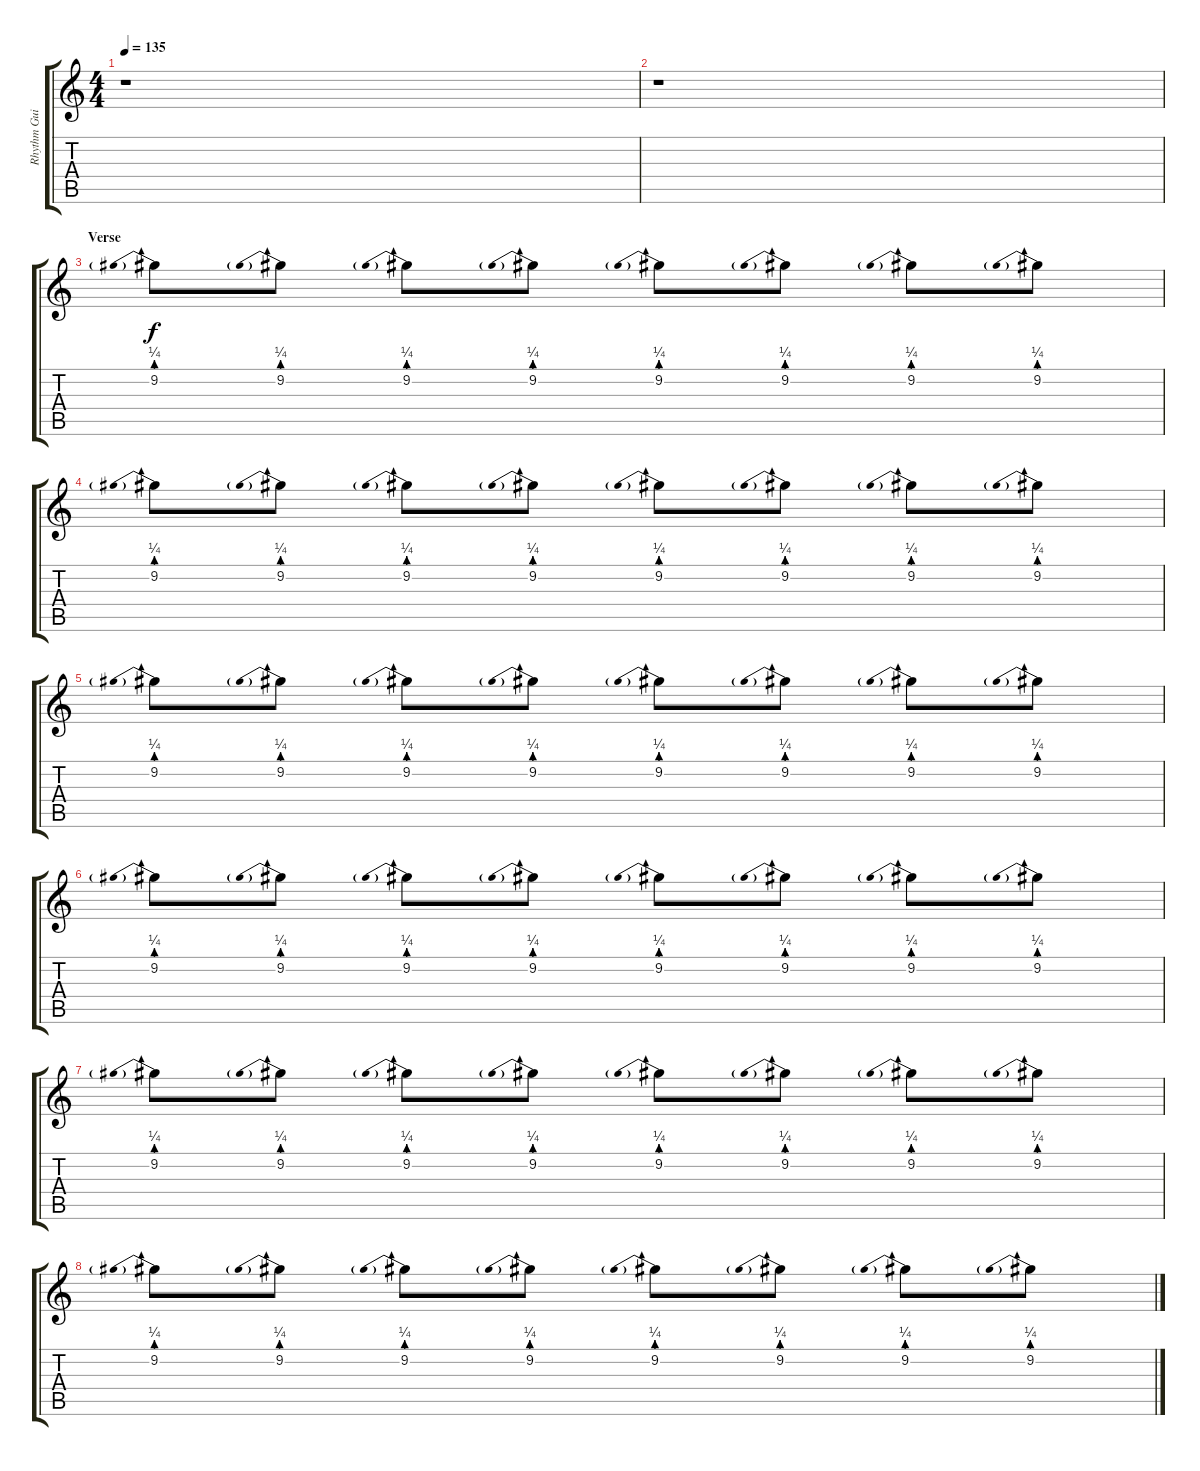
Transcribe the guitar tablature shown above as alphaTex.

\track ("Rhythm Guitar 2" "Rhythm Gui") {instrument distortionguitar}
\staff {score tabs}
\tuning (E4 B3 G3 D3 A2 E2) {hide}
\ts (4 4)
\tempo 135
\clef g2
\ks c
r.1{dy f} |
r.1 |
\section ("" "Verse")
9.2{be (prebend 0 1 60 1)}.8 9.2{be (prebend 0 1 60 1)}.8 9.2{be (prebend 0 1 60 1)}.8 9.2{be (prebend 0 1 60 1)}.8 9.2{be (prebend 0 1 60 1)}.8 9.2{be (prebend 0 1 60 1)}.8 9.2{be (prebend 0 1 60 1)}.8 9.2{be (prebend 0 1 60 1)}.8 |
9.2{be (prebend 0 1 60 1)}.8 9.2{be (prebend 0 1 60 1)}.8 9.2{be (prebend 0 1 60 1)}.8 9.2{be (prebend 0 1 60 1)}.8 9.2{be (prebend 0 1 60 1)}.8 9.2{be (prebend 0 1 60 1)}.8 9.2{be (prebend 0 1 60 1)}.8 9.2{be (prebend 0 1 60 1)}.8 |
9.2{be (prebend 0 1 60 1)}.8 9.2{be (prebend 0 1 60 1)}.8 9.2{be (prebend 0 1 60 1)}.8 9.2{be (prebend 0 1 60 1)}.8 9.2{be (prebend 0 1 60 1)}.8 9.2{be (prebend 0 1 60 1)}.8 9.2{be (prebend 0 1 60 1)}.8 9.2{be (prebend 0 1 60 1)}.8 |
9.2{be (prebend 0 1 60 1)}.8 9.2{be (prebend 0 1 60 1)}.8 9.2{be (prebend 0 1 60 1)}.8 9.2{be (prebend 0 1 60 1)}.8 9.2{be (prebend 0 1 60 1)}.8 9.2{be (prebend 0 1 60 1)}.8 9.2{be (prebend 0 1 60 1)}.8 9.2{be (prebend 0 1 60 1)}.8 |
9.2{be (prebend 0 1 60 1)}.8 9.2{be (prebend 0 1 60 1)}.8 9.2{be (prebend 0 1 60 1)}.8 9.2{be (prebend 0 1 60 1)}.8 9.2{be (prebend 0 1 60 1)}.8 9.2{be (prebend 0 1 60 1)}.8 9.2{be (prebend 0 1 60 1)}.8 9.2{be (prebend 0 1 60 1)}.8 |
9.2{be (prebend 0 1 60 1)}.8 9.2{be (prebend 0 1 60 1)}.8 9.2{be (prebend 0 1 60 1)}.8 9.2{be (prebend 0 1 60 1)}.8 9.2{be (prebend 0 1 60 1)}.8 9.2{be (prebend 0 1 60 1)}.8 9.2{be (prebend 0 1 60 1)}.8 9.2{be (prebend 0 1 60 1)}.8
